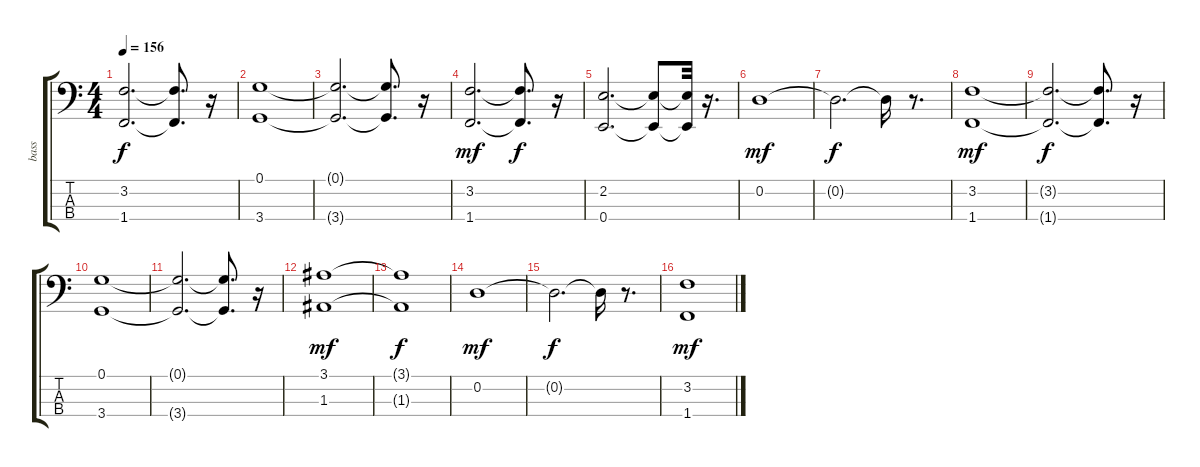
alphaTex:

\track ("bass" "bass") {instrument synthbass2}
\staff {score tabs}
\tuning (G2 D2 A1 E1) {hide}
\ts (4 4)
\tempo 156
\clef f4
\ks c
(3.2{t} 1.4{t}).2{d dy f} (3.2{t} 1.4{t}).8{d} r.16 |
(0.1 3.4).1 |
(0.1{t} 3.4{t}).2{d} (0.1{t} 3.4{t}).8{d} r.16 |
(3.2 1.4).2{d dy mf} (3.2{t} 1.4{t}).8{d dy f} r.16 |
(2.2 0.4).2{d} (2.2{t} 0.4{t}).8 (2.2{t} 0.4{t}).32 r.16{d} |
0.2.1{dy mf} |
0.2{t}.2{d dy f} 0.2{t}.16 r.8{d} |
(3.2 1.4).1{dy mf} |
(3.2{t} 1.4{t}).2{d dy f} (3.2{t} 1.4{t}).8{d} r.16 |
(0.1 3.4).1 |
(0.1{t} 3.4{t}).2{d} (0.1{t} 3.4{t}).8{d} r.16 |
(3.1 1.3).1{dy mf} |
(3.1{t} 1.3{t}).1{dy f} |
0.2.1{dy mf} |
0.2{t}.2{d dy f} 0.2{t}.16 r.8{d} |
(3.2 1.4).1{dy mf}
